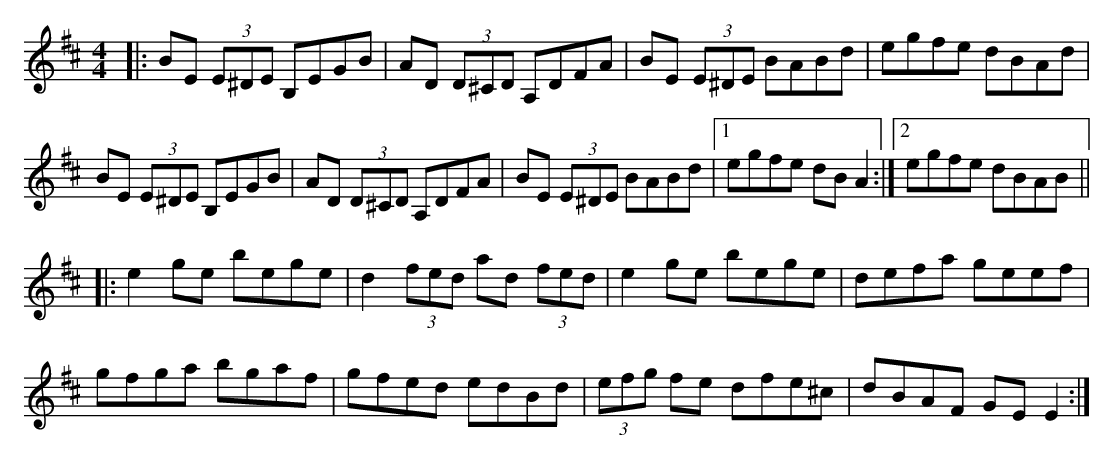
X:1
M:4/4
K:Edor
|:BE (3E^DE B,EGB|AD (3D^CD A,DFA|BE (3E^DE BABd|egfe dBAd|
BE (3E^DE B,EGB|AD (3D^CD A,DFA|BE (3E^DE BABd|1 egfe dBA2:|2 egfe dBAB||
|:e2ge bege|d2 (3fed ad (3fed|e2ge bege|defa geef|
gfga bgaf|gfed edBd|(3efg fe dfe^c|dBAF GEE2:|
